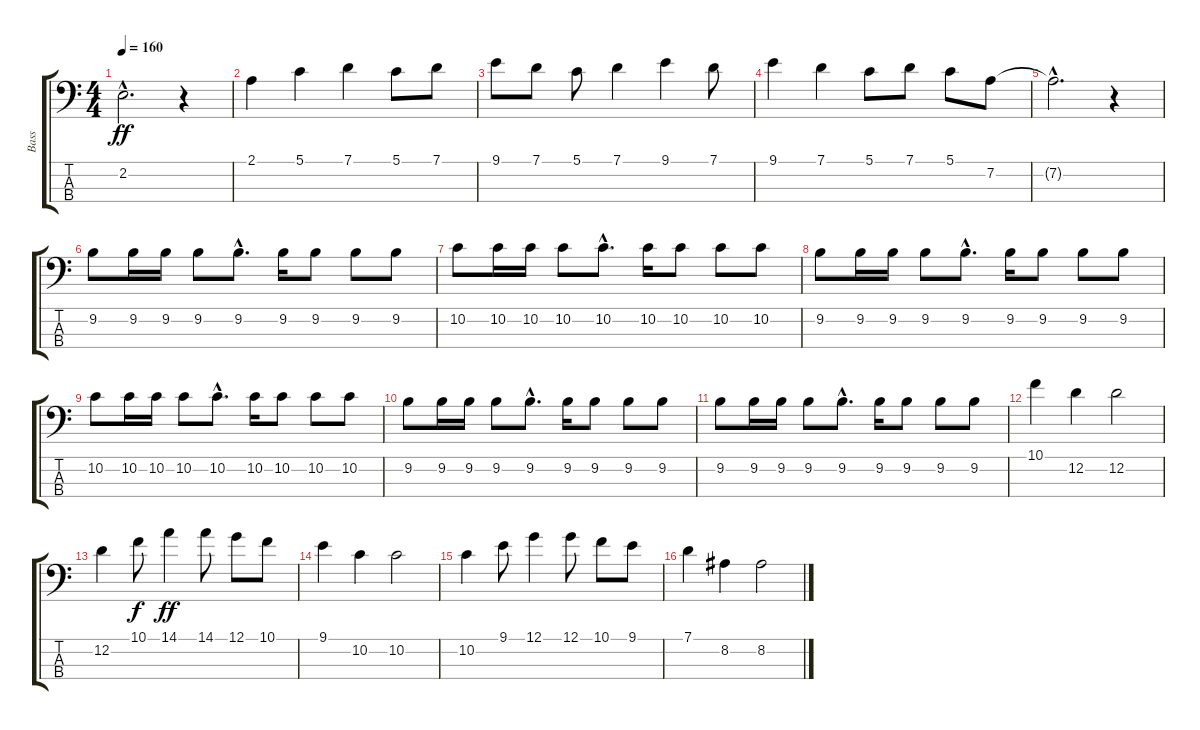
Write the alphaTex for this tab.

\track ("Bass" "Bass") {instrument electricbassfinger}
\staff {score tabs}
\tuning (G2 D2 A1 E1) {hide}
\ts (4 4)
\tempo 160
\clef f4
\ks c
2.2{hac t}.2{d dy ff} r.4 |
2.1.4 5.1.4 7.1.4 5.1.8 7.1.8 |
9.1.8 7.1.8 5.1.8 7.1.4 9.1.4 7.1.8 |
9.1.4 7.1.4 5.1.8 7.1.8 5.1.8 7.2.8 |
7.2{hac t}.2{d} r.4 |
9.2.8 9.2.16 9.2.16 9.2.8 9.2{hac}.8{d} 9.2.16 9.2.8 9.2.8 9.2.8 |
10.2.8 10.2.16 10.2.16 10.2.8 10.2{hac}.8{d} 10.2.16 10.2.8 10.2.8 10.2.8 |
9.2.8 9.2.16 9.2.16 9.2.8 9.2{hac}.8{d} 9.2.16 9.2.8 9.2.8 9.2.8 |
10.2.8 10.2.16 10.2.16 10.2.8 10.2{hac}.8{d} 10.2.16 10.2.8 10.2.8 10.2.8 |
9.2.8 9.2.16 9.2.16 9.2.8 9.2{hac}.8{d} 9.2.16 9.2.8 9.2.8 9.2.8 |
9.2.8 9.2.16 9.2.16 9.2.8 9.2{hac}.8{d} 9.2.16 9.2.8 9.2.8 9.2.8 |
10.1.4 12.2.4 12.2.2 |
12.2.4 10.1.8{dy f} 14.1.4{dy ff} 14.1.8 12.1.8 10.1.8 |
9.1.4 10.2.4 10.2.2 |
10.2.4 9.1.8 12.1.4 12.1.8 10.1.8 9.1.8 |
7.1.4 8.2.4 8.2.2
